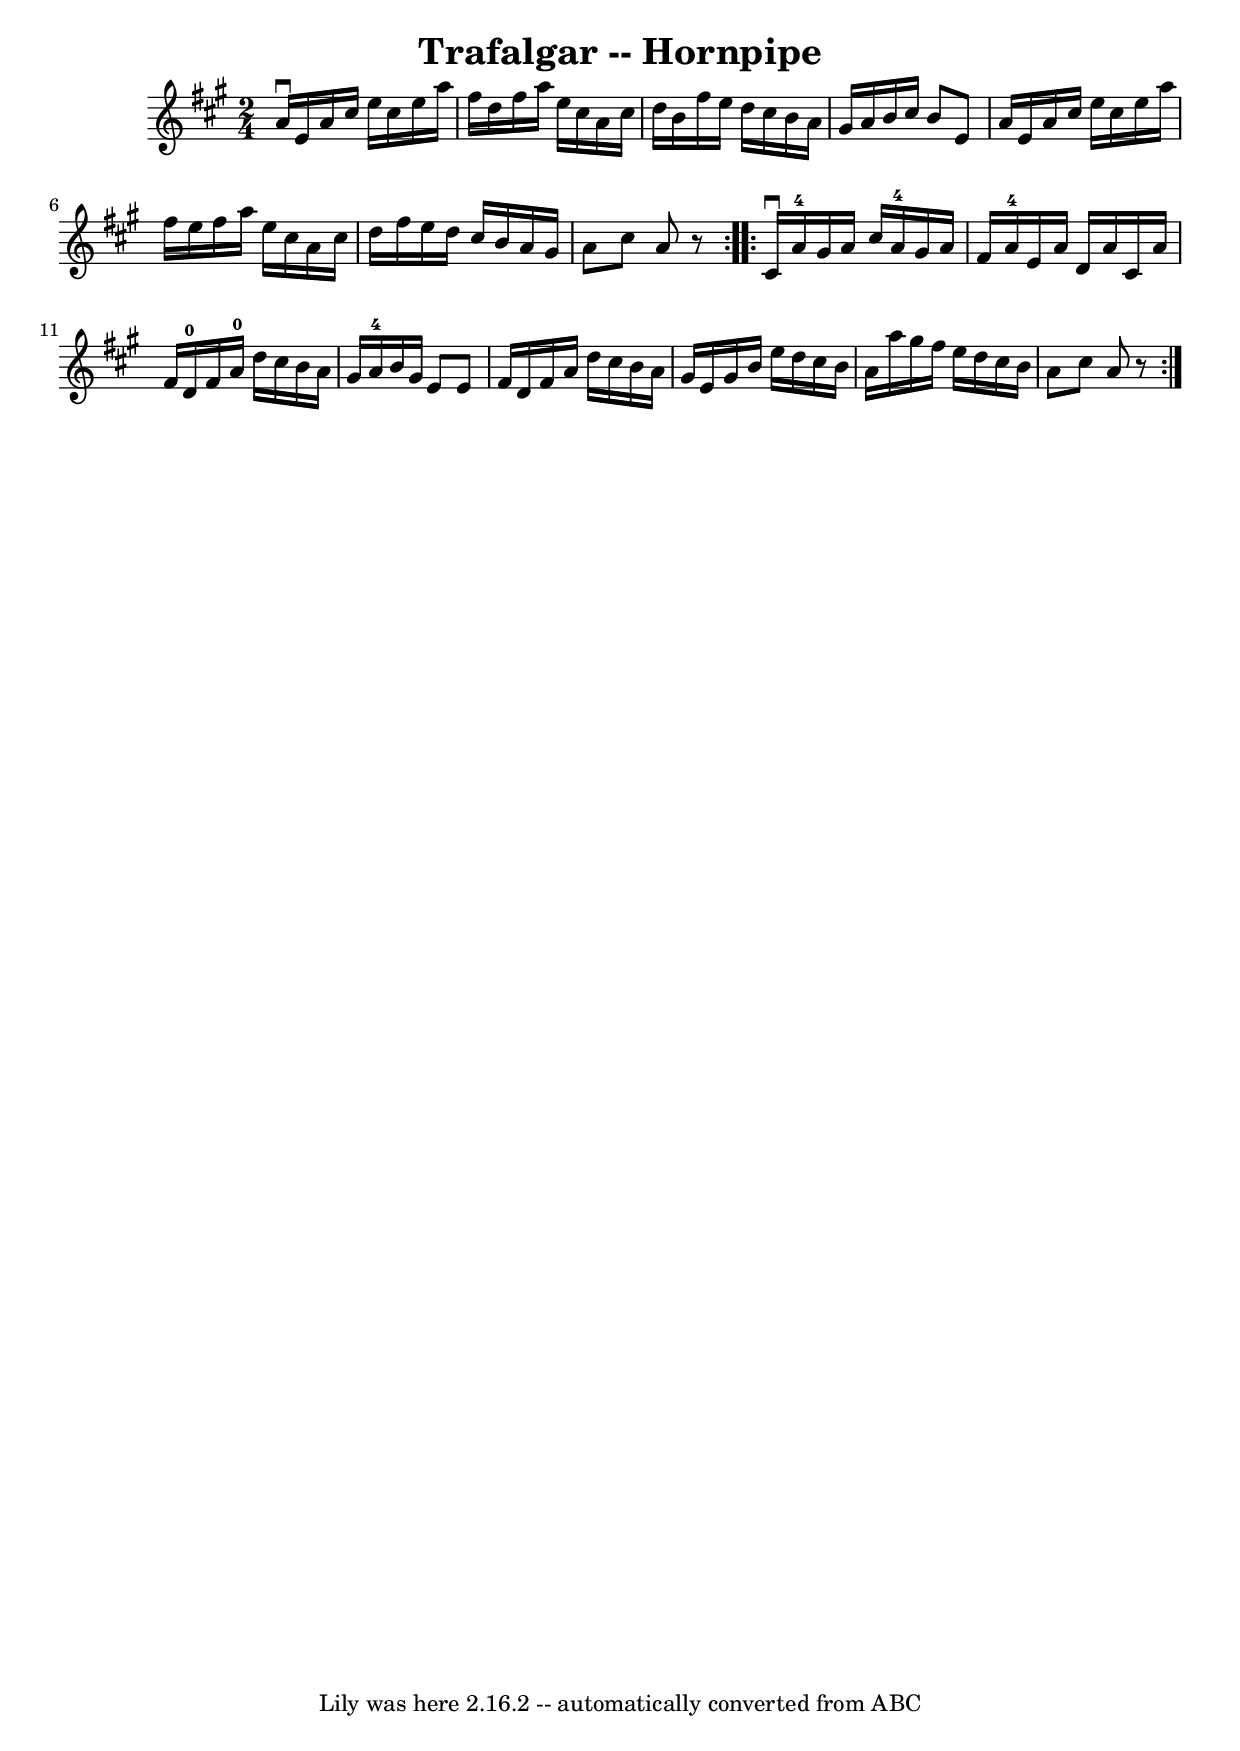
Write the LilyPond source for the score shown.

\version "2.16.2"
\include "Mammoth.ily"
\header {
  %% book = "Cole's 1000 Fiddle Tunes"
  crossRefNumber = "1"
  footnotes = ""
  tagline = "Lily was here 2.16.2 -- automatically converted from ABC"
  title = "Trafalgar -- Hornpipe"

}
voicedefault =  {



  \repeat volta 2 {

    \time 2/4 
    \key a \major a'16^\downbow e'16 a'16 cis''16 e''16    
    cis''16 e''16 a''16  |
    fis''16 d''16 fis''16 a''16    
    e''16 cis''16 a'16 cis''16  |
    d''16 b'16 fis''16    
    e''16 d''16 cis''16 b'16 a'16  |
    gis'16 a'16 b'16    
    cis''16 b'8 e'8  |
    a'16 e'16 a'16 cis''16 e''16    
    cis''16 e''16 a''16  |
    fis''16 e''16 fis''16 a''16    
    e''16 cis''16 a'16 cis''16  |
    d''16 fis''16 e''16    
    d''16 cis''16 b'16 a'16 gis'16  |
    a'8 cis''8 a'8    
    r8 
  }     
  \repeat volta 2 {
    cis'16^\downbow a'16-4 gis'16 a'16    
    cis''16 a'16-4 gis'16 a'16  |
    fis'16 a'16-4 e'16    
    a'16 d'16 a'16 cis'16 a'16  |
    fis'16 d'16-0 fis'16 
    a'16-0 d''16 cis''16 b'16 a'16  |
    gis'16 a'16 
    -4 b'16 gis'16 e'8 e'8  |
    fis'16 d'16 fis'16    
    a'16 d''16 cis''16 b'16 a'16  |
    gis'16 e'16 gis'16   
    b'16 e''16 d''16 cis''16 b'16  |
    a'16 a''16 gis''16 
    fis''16 e''16 d''16 cis''16 b'16  |
    a'8 cis''8    
    a'8    r8 
  }   

}

\score{
  <<

    \context Staff="default"
    {
      \voicedefault 
      
    }

  >>
  \layout {
    
  }
  \midi {
  }

}
